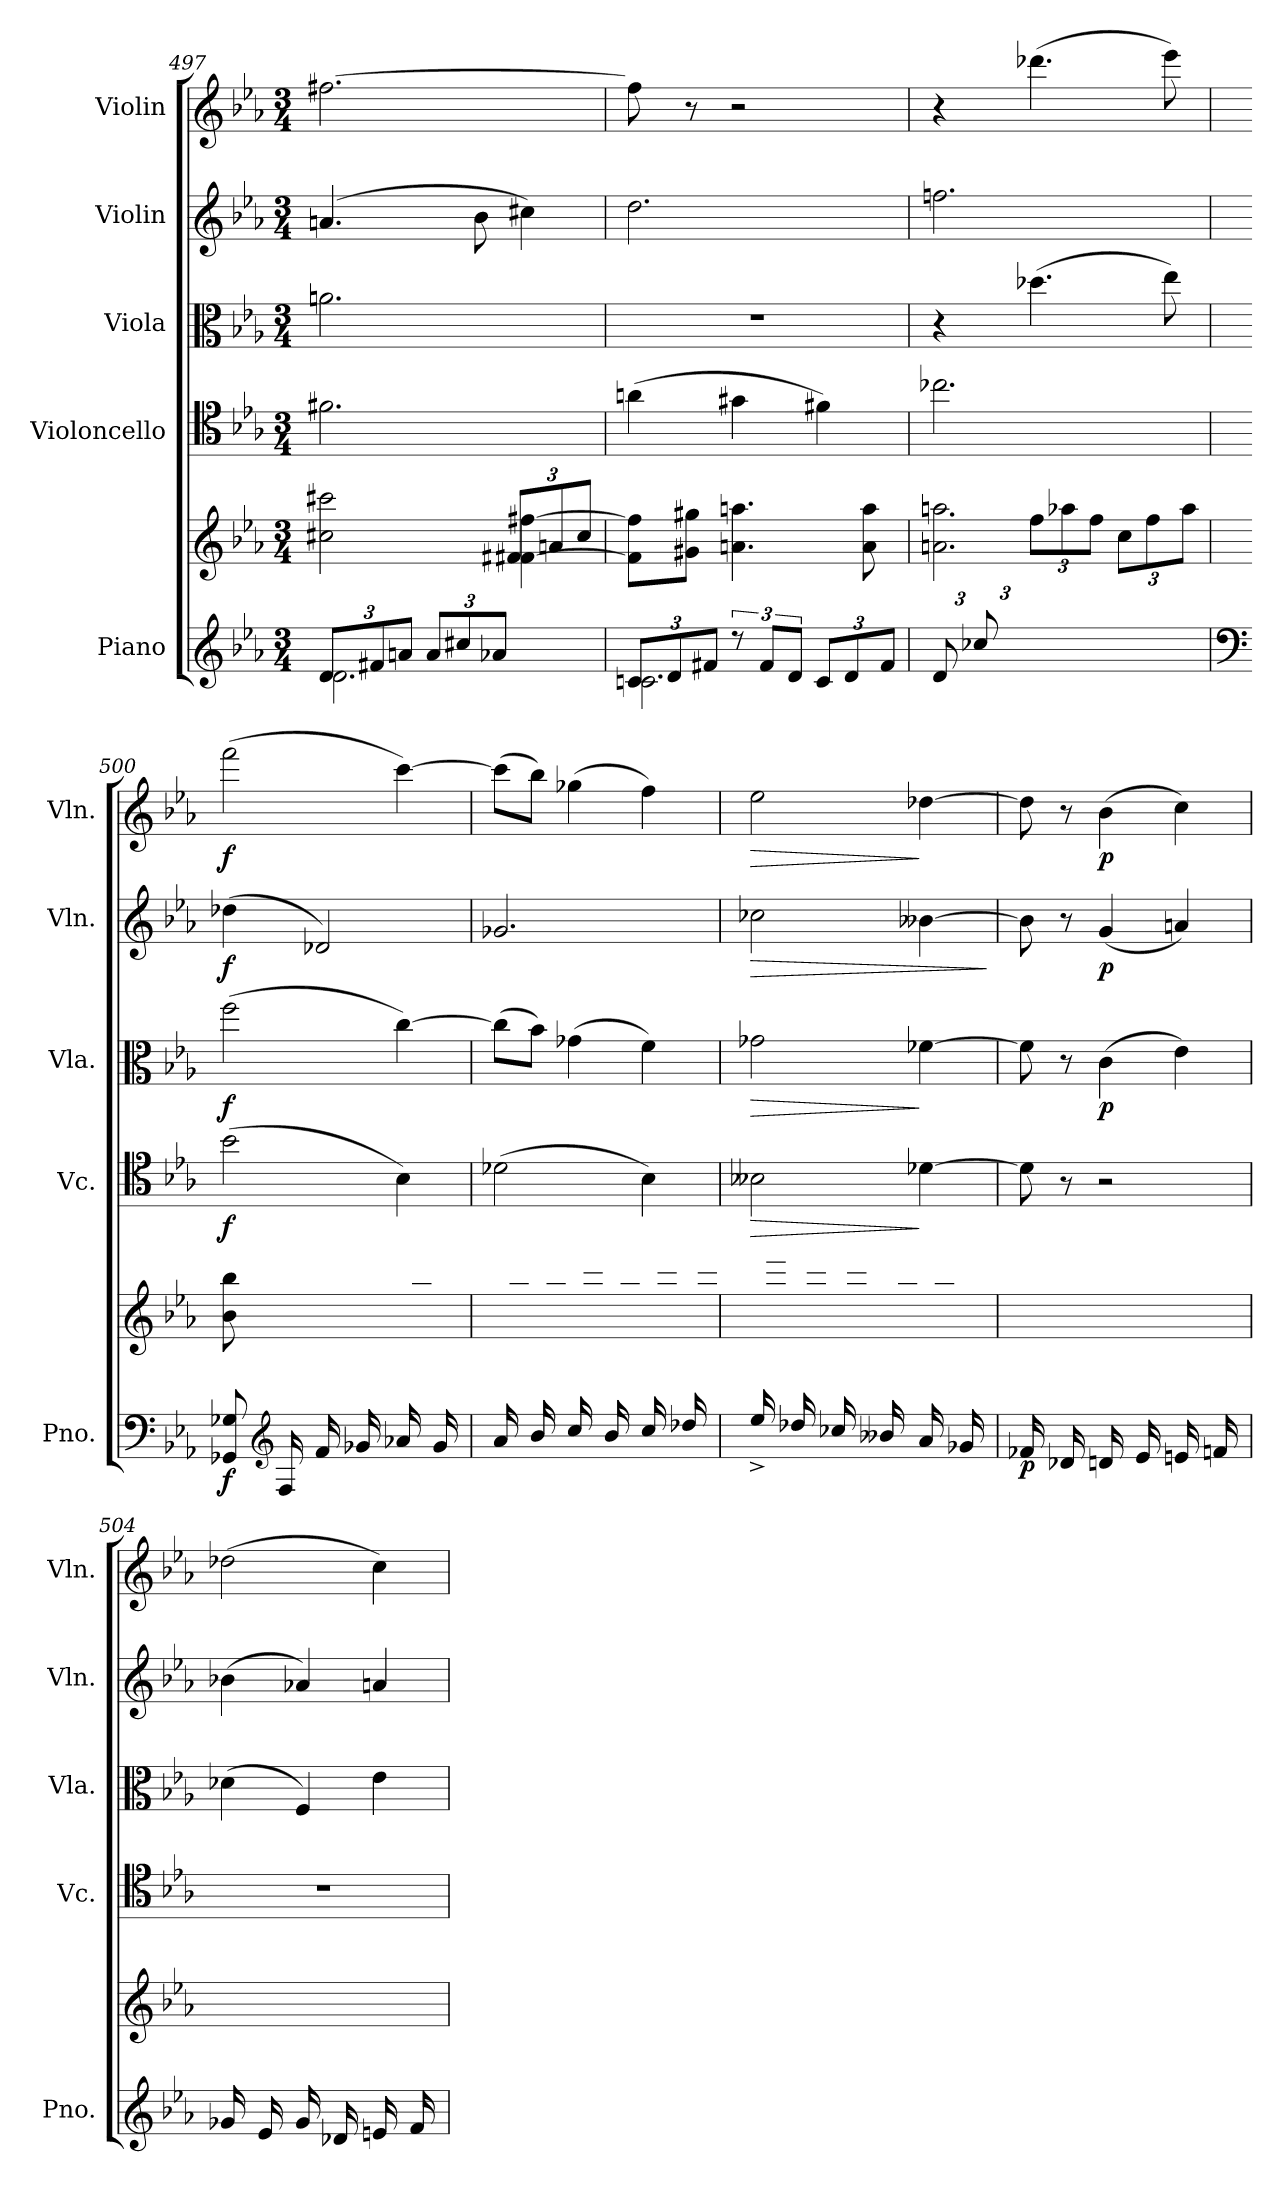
**kern	**kern	**dynam	**kern	**dynam	**kern	**dynam	**kern	**dynam	**kern	**dynam
*part5	*part5	*part5	*part4	*part4	*part3	*part3	*part2	*part2	*part1	*part1
*staff6	*staff5	*staff5/6	*staff4	*staff4	*staff3	*staff3	*staff2	*staff2	*staff1	*staff1
*I"Piano	*	*	*I"Violoncello	*	*I"Viola	*	*I"Violin	*	*I"Violin	*
*I'Pno.	*	*	*I'Vc.	*	*I'Vla.	*	*I'Vln.	*	*I'Vln.	*
!!LO:PB:g=z
*clefG2	*clefG2	*	*clefC4	*	*clefC3	*	*clefG2	*	*clefG2	*
*k[b-e-a-]	*k[b-e-a-]	*	*k[b-e-a-]	*	*k[b-e-a-]	*	*k[b-e-a-]	*	*k[b-e-a-]	*
*M3/4	*M3/4	*	*M3/4	*	*M3/4	*	*M3/4	*	*M3/4	*
*Xbrackettup	*	*	*	*	*	*	*	*	*	*
=497	=497	=497	=497	=497	=497	=497	=497	=497	=497	=497
*^	*^	*	*	*	*	*	*	*	*	*
12d/L	2.d\	2cc#X\ 2ccc#X\	2ryy	.	2.f#X\	.	2.an\	.	(4.an/	.	[2.ff#X\	.
12f#X/	.	.	.	.	.	.	.	.	.	.	.	.
12an/J	.	.	.	.	.	.	.	.	.	.	.	.
12a/L	.	.	.	.	.	.	.	.	.	.	.	.
12cc#X/	.	.	.	.	.	.	.	.	.	.	.	.
.	.	.	.	.	.	.	.	.	8b-\	.	.	.
12a-X/J	.	.	.	.	.	.	.	.	.	.	.	.
*	*	*	*Xbrackettup	*	*	*	*	*	*	*	*	*
4ryy	.	[4f#X\ [4ff#X\	12f#X/L	.	.	.	.	.	4cc#X\)	.	.	.
.	.	.	12an/	.	.	.	.	.	.	.	.	.
.	.	.	12cc#/J	.	.	.	.	.	.	.	.	.
*	*	*v	*v	*	*	*	*	*	*	*	*	*
=498	=498	=498	=498	=498	=498	=498	=498	=498	=498	=498	=498
12cn/L	2.c\	8f#\] 8ff#\]L	.	(4an\	.	2.r	.	2.dd\	.	8ff#\]	.
12d/	.	.	.	.	.	.	.	.	.	.	.
.	.	8g#X\ 8gg#X\J	.	.	.	.	.	.	.	8r	.
12f#X/J	.	.	.	.	.	.	.	.	.	.	.
*brackettup	*	*	*	*	*	*	*	*	*	*	*
12r	.	4.an\ 4.aan\	.	4g#X\	.	.	.	.	.	2r	.
12f#/L	.	.	.	.	.	.	.	.	.	.	.
12d/J	.	.	.	.	.	.	.	.	.	.	.
*Xbrackettup	*	*	*	*	*	*	*	*	*	*	*
12c/L	.	.	.	4f#X\)	.	.	.	.	.	.	.
12d/	.	.	.	.	.	.	.	.	.	.	.
.	.	8a\ 8aa\	.	.	.	.	.	.	.	.	.
12f#/J	.	.	.	.	.	.	.	.	.	.	.
*v	*v	*	*	*	*	*	*	*	*	*	*
=499	=499	=499	=499	=499	=499	=499	=499	=499	=499	=499
*	*^	*	*	*	*	*	*	*	*	*
12d/L	2.an\ 2.aan\	6ryy	.	2.cc-X\	.	4r	.	2.ffn\	.	4r	.
12cc-X/	.	.	.	.	.	.	.	.	.	.	.
12%7ryy	.	12cc-\J	.	.	.	.	.	.	.	.	.
.	.	12ff\L	.	.	.	(4.dd-X\	.	.	.	(4.ddd-X\	.
.	.	12aa-\	.	.	.	.	.	.	.	.	.
.	.	12ff\J	.	.	.	.	.	.	.	.	.
.	.	12cc-\L	.	.	.	.	.	.	.	.	.
.	.	12ff\	.	.	.	.	.	.	.	.	.
.	.	.	.	.	.	8ee-\)	.	.	.	8eee-\)	.
.	.	12aa-\J	.	.	.	.	.	.	.	.	.
!!LO:LB:g=z
=500	=500	=500	=500	=500	=500	=500	=500	=500	=500	=500	=500
*clefF4	*	*	*	*	*	*	*	*	*	*	*
!	!	!	!LO:DY:b=2	!	!LO:DY:b	!	!LO:DY:b	!	!LO:DY:b	!	!LO:DY:b
8GG-X/ 8G-X/	8b-\ 8bb-\	8.ryy	f	(2b-\	f	(2ff\	f	(4dd-X\	f	(2fff\	f
*clefG2	*	*	*	*	*	*	*	*	*	*	*
16F/LL	8ryy	.	.	.	.	.	.	.	.	.	.
16ryy	.	16f\	.	.	.	.	.	.	.	.	.
16f/	2ryy	16ryy	.	.	.	.	.	2d-X/)	.	.	.
16ryy	.	16ff\	.	.	.	.	.	.	.	.	.
16g-X/	.	16ryy	.	.	.	.	.	.	.	.	.
16ryy	.	16gg-X\	.	.	.	.	.	.	.	.	.
16a-X/	.	16ryy	.	4B-\)	.	[4cc\)	.	.	.	[4ccc\)	.
16ryy	.	16aa-X\	.	.	.	.	.	.	.	.	.
16g-/	.	16ryy	.	.	.	.	.	.	.	.	.
16ryy	.	16gg-\JJ	.	.	.	.	.	.	.	.	.
=501	=501	=501	=501	=501	=501	=501	=501	=501	=501	=501	=501
16a-/LL	2.ryy	16ryy	.	(2d-X\	.	(8cc\L]	.	2.g-X/	.	(8ccc\L]	.
16ryy	.	16aa-\	.	.	.	.	.	.	.	.	.
16b-/	.	16ryy	.	.	.	8b-\J)	.	.	.	8bb-\J)	.
16ryy	.	16bb-\	.	.	.	.	.	.	.	.	.
16cc/	.	16ryy	.	.	.	(4g-X\	.	.	.	(4gg-X\	.
16ryy	.	16ccc\	.	.	.	.	.	.	.	.	.
16b-/	.	16ryy	.	.	.	.	.	.	.	.	.
16ryy	.	16bb-\	.	.	.	.	.	.	.	.	.
16cc/	.	16ryy	.	4B-\)	.	4f\)	.	.	.	4ff\)	.
16ryy	.	16ccc\	.	.	.	.	.	.	.	.	.
16dd-X/	.	16ryy	.	.	.	.	.	.	.	.	.
16ryy	.	16ddd-X\JJ	.	.	.	.	.	.	.	.	.
!!LO:PB:g=z
=502	=502	=502	=502	=502	=502	=502	=502	=502	=502	=502	=502
!	!	!	!	!	!LO:HP:b	!	!LO:HP:b	!	!LO:HP:b	!	!LO:HP:b
16ee-^/LL	2.ryy	16ryy	.	2B--X\	>	2g-X\	>	2cc-X\	>	2ee-\	>
16ryy	.	16eee-^\	.	.	.	.	.	.	.	.	.
16dd-X/	.	16ryy	.	.	.	.	.	.	.	.	.
16ryy	.	16ddd-X\	.	.	.	.	.	.	.	.	.
16cc-X/	.	16ryy	.	.	.	.	.	.	.	.	.
16ryy	.	16ccc-X\	.	.	.	.	.	.	.	.	.
16b--X/	.	16ryy	.	.	.	.	.	.	.	.	.
16ryy	.	16bb--X\	.	.	.	.	.	.	.	.	.
16a-/	.	16ryy	.	[4d-X\	]	[4f-X\	]	[4b--X\	.	[4dd-X\	]
16ryy	.	16aa-\	.	.	.	.	.	.	.	.	.
16g-X/	.	16ryy	.	.	.	.	.	.	.	.	.
16ryy	.	16gg-X\JJ	.	.	.	.	.	.	.	.	.
*	*v	*v	*	*	*	*	*	*	*	*	*
.	.	.	.	.	.	.	.	]	.	.
=503	=503	=503	=503	=503	=503	=503	=503	=503	=503	=503
*	*^	*	*	*	*	*	*	*	*	*
!	!	!	!LO:DY:b=2	!	!	!	!	!	!	!	!
16f-X/LL	2.ryy	16ryy	p	8d-\]	.	8f-\]	.	8b--\]	.	8dd-\]	.
16ryy	.	16ff-X\	.	.	.	.	.	.	.	.	.
16d-X/	.	16ryy	.	8r	.	8r	.	8r	.	8r	.
16ryy	.	16dd-X\	.	.	.	.	.	.	.	.	.
!	!	!	!	!	!	!	!LO:DY:b	!	!LO:DY:b	!	!LO:DY:b
16dn/	.	16ryy	.	2r	.	(4c\	p	(4g/	p	(4b-\	p
16ryy	.	16ddn\	.	.	.	.	.	.	.	.	.
16e-/	.	16ryy	.	.	.	.	.	.	.	.	.
16ryy	.	16ee-\	.	.	.	.	.	.	.	.	.
16en/	.	16ryy	.	.	.	4e-\)	.	4an/)	.	4cc\)	.
16ryy	.	16een\	.	.	.	.	.	.	.	.	.
16fn/	.	16ryy	.	.	.	.	.	.	.	.	.
16ryy	.	16ffn\JJ	.	.	.	.	.	.	.	.	.
!!LO:LB:g=z
=504	=504	=504	=504	=504	=504	=504	=504	=504	=504	=504	=504
16g-X/LL	2.ryy	16ryy	.	2.r	.	(4d-X\	.	(4b-X\	.	(2dd-X\	.
16ryy	.	16gg-X\	.	.	.	.	.	.	.	.	.
16e-/	.	16ryy	.	.	.	.	.	.	.	.	.
16ryy	.	16ee-\	.	.	.	.	.	.	.	.	.
16g-/	.	16ryy	.	.	.	4F/)	.	4a-X/)	.	.	.
16ryy	.	16gg-\	.	.	.	.	.	.	.	.	.
16d-X/	.	16ryy	.	.	.	.	.	.	.	.	.
16ryy	.	16dd-X\	.	.	.	.	.	.	.	.	.
16en/	.	16ryy	.	.	.	4e-\	.	4an/	.	4cc\)	.
16ryy	.	16een\	.	.	.	.	.	.	.	.	.
16f/	.	16ryy	.	.	.	.	.	.	.	.	.
16ryy	.	16ff\JJ	.	.	.	.	.	.	.	.	.
*	*v	*v	*	*	*	*	*	*	*	*	*
=	=	=	=	=	=	=	=	=	=	=
*-	*-	*-	*-	*-	*-	*-	*-	*-	*-	*-
